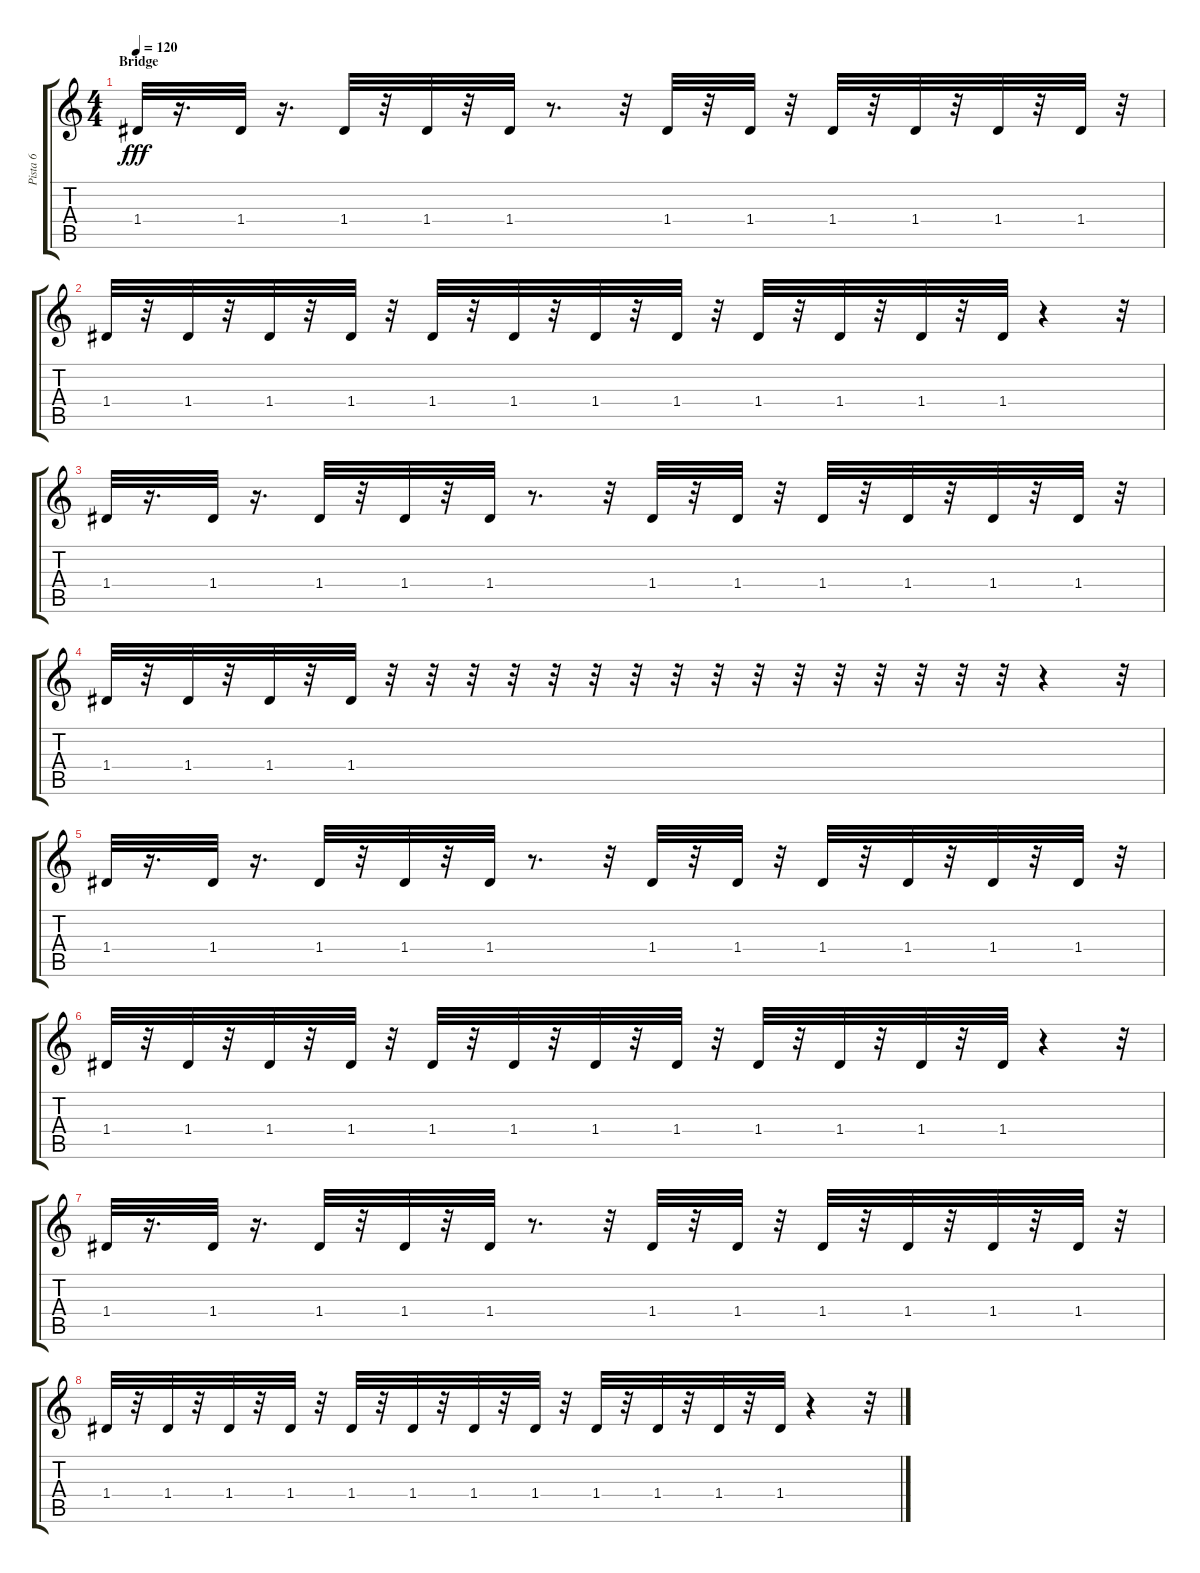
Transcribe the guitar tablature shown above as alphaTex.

\track ("Pista 6" "Pista 6") {instrument electricguitarclean}
\staff {score tabs}
\tuning (E4 B3 G3 D3 A2 E2) {hide}
\ts (4 4)
\section ("" "Bridge")
\tempo 120
\clef g2
\ks c
1.4.32{dy fff} r.16{d} 1.4.32 r.16{d} 1.4.32 r.32 1.4.32 r.32 1.4.32 r.8{d} r.32 1.4.32 r.32 1.4.32 r.32 1.4.32 r.32 1.4.32 r.32 1.4.32 r.32 1.4.32 r.32 |
1.4.32 r.32 1.4.32 r.32 1.4.32 r.32 1.4.32 r.32 1.4.32 r.32 1.4.32 r.32 1.4.32 r.32 1.4.32 r.32 1.4.32 r.32 1.4.32 r.32 1.4.32 r.32 1.4.32 r.4 r.32 |
1.4.32 r.16{d} 1.4.32 r.16{d} 1.4.32 r.32 1.4.32 r.32 1.4.32 r.8{d} r.32 1.4.32 r.32 1.4.32 r.32 1.4.32 r.32 1.4.32 r.32 1.4.32 r.32 1.4.32 r.32 |
1.4.32 r.32 1.4.32 r.32 1.4.32 r.32 1.4.32 r.32 r.32 r.32 r.32 r.32 r.32 r.32 r.32 r.32 r.32 r.32 r.32 r.32 r.32 r.32 r.32 r.4 r.32 |
1.4.32 r.16{d} 1.4.32 r.16{d} 1.4.32 r.32 1.4.32 r.32 1.4.32 r.8{d} r.32 1.4.32 r.32 1.4.32 r.32 1.4.32 r.32 1.4.32 r.32 1.4.32 r.32 1.4.32 r.32 |
1.4.32 r.32 1.4.32 r.32 1.4.32 r.32 1.4.32 r.32 1.4.32 r.32 1.4.32 r.32 1.4.32 r.32 1.4.32 r.32 1.4.32 r.32 1.4.32 r.32 1.4.32 r.32 1.4.32 r.4 r.32 |
1.4.32 r.16{d} 1.4.32 r.16{d} 1.4.32 r.32 1.4.32 r.32 1.4.32 r.8{d} r.32 1.4.32 r.32 1.4.32 r.32 1.4.32 r.32 1.4.32 r.32 1.4.32 r.32 1.4.32 r.32 |
1.4.32 r.32 1.4.32 r.32 1.4.32 r.32 1.4.32 r.32 1.4.32 r.32 1.4.32 r.32 1.4.32 r.32 1.4.32 r.32 1.4.32 r.32 1.4.32 r.32 1.4.32 r.32 1.4.32 r.4 r.32
